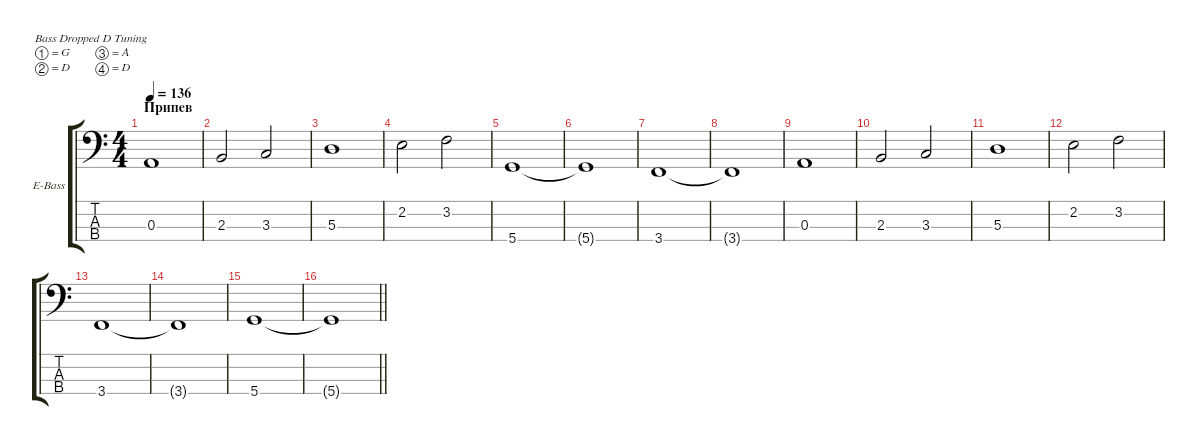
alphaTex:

\defaultSystemsLayout 4
\hideDynamics
\bracketExtendMode groupsimilarinstruments
\multiTrackTrackNamePolicy allsystems
\firstSystemTrackNameOrientation horizontal
\otherSystemsTrackNameOrientation horizontal
\track ("Electric Bass" "E-Bass") {instrument electricbassfinger}
\staff {score tabs}
\tuning (G2 D2 A1 D1)
\ts (4 4)
\section ("" "Припев")
\scale
0.322197
\tempo 136
\accidentals auto
\clef f4
\ottava regular
\simile none
\ks aminor
0.3.1{dy f} |
\scale
0.205098 2.3.2 3.3.2 |
\scale
0.249131 5.3.1 |
\scale
0.224128 2.2.2 3.2.2 |
\scale
0.301077 5.4.1 |
\scale
0.238064 5.4{t}.1 |
\scale
0.221443 3.4.1 |
\scale
0.239997 3.4{t}.1 |
\scale
0.293089 0.3.1 |
\scale
0.263839 2.3.2 3.3.2 |
\scale
0.206184 5.3.1 |
\scale
0.237186 2.2.2 3.2.2 |
\scale
0.312456 3.4.1 |
\scale
0.280816 3.4{t}.1 |
\scale
0.210968 5.4.1 |
\scale
0.196629
\barLineRight lightlight
5.4{t}.1
